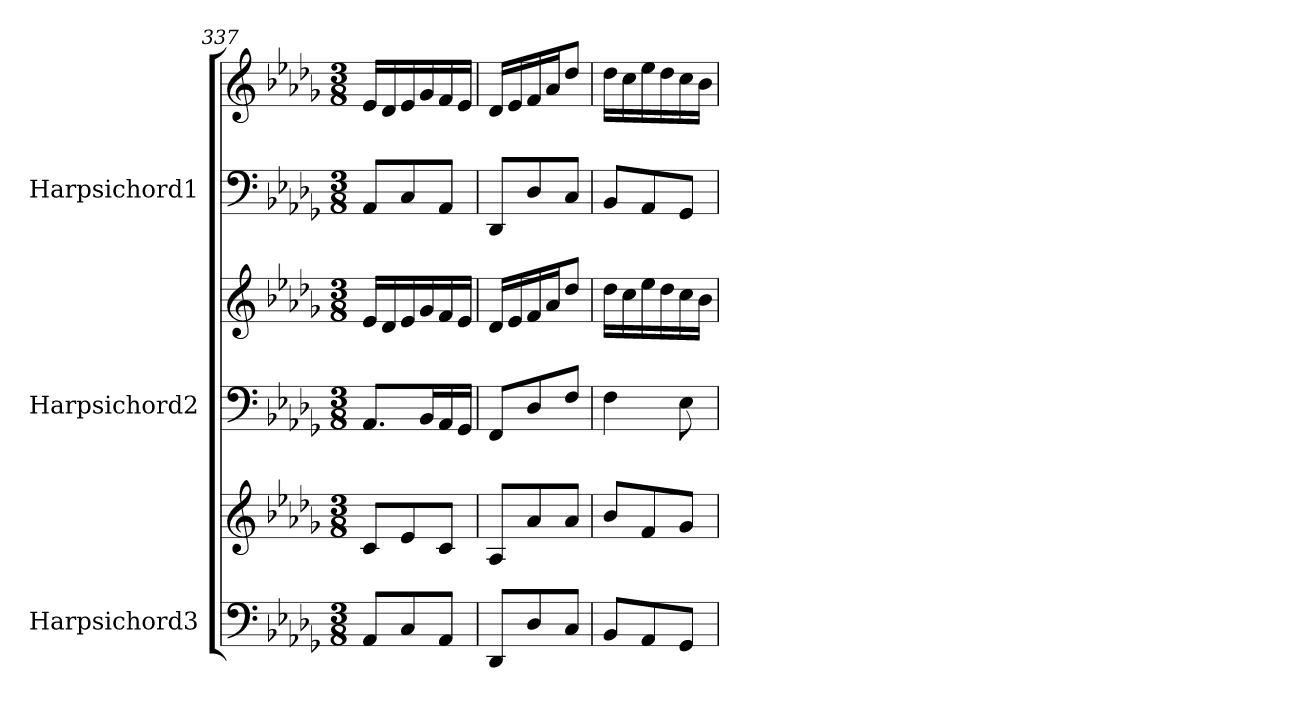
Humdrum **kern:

**kern	**kern	**kern	**kern	**kern	**kern
*part3	*part3	*part2	*part2	*part1	*part1
*staff6	*staff5	*staff4	*staff3	*staff2	*staff1
*I"Harpsichord3	*	*I"Harpsichord2	*	*I"Harpsichord1	*
*I'Hp	*	*I'Hp	*	*I'Hp	*
*clefF4	*clefG2	*clefF4	*clefG2	*clefF4	*clefG2
*k[b-e-a-d-g-]	*k[b-e-a-d-g-]	*k[b-e-a-d-g-]	*k[b-e-a-d-g-]	*k[b-e-a-d-g-]	*k[b-e-a-d-g-]
*M3/8	*M3/8	*M3/8	*M3/8	*M3/8	*M3/8
=337	=337	=337	=337	=337	=337
8AA-/L	8c/L	8.AA-/L	16e-/LL	8AA-/L	16e-/LL
.	.	.	16d-/	.	16d-/
8C/	8e-/	.	16e-/	8C/	16e-/
.	.	16BB-/L	16g-/	.	16g-/
8AA-/J	8c/J	16AA-/	16f/	8AA-/J	16f/
.	.	16GG-/JJ	16e-/JJ	.	16e-/JJ
=338	=338	=338	=338	=338	=338
8DD-/L	8A-/L	8FF/L	16d-/LL	8DD-/L	16d-/LL
.	.	.	16e-/	.	16e-/
8D-/	8a-/	8D-/	16f/	8D-/	16f/
.	.	.	16a-/J	.	16a-/J
8C/J	8a-/J	8F/J	8dd-/J	8C/J	8dd-/J
=339	=339	=339	=339	=339	=339
8BB-/L	8b-/L	4F\	16dd-\LL	8BB-/L	16dd-\LL
.	.	.	16cc\	.	16cc\
8AA-/	8f/	.	16ee-\	8AA-/	16ee-\
.	.	.	16dd-\	.	16dd-\
8GG-/J	8g-/J	8E-\	16cc\	8GG-/J	16cc\
.	.	.	16b-\JJ	.	16b-\JJ
=	=	=	=	=	=
*-	*-	*-	*-	*-	*-
